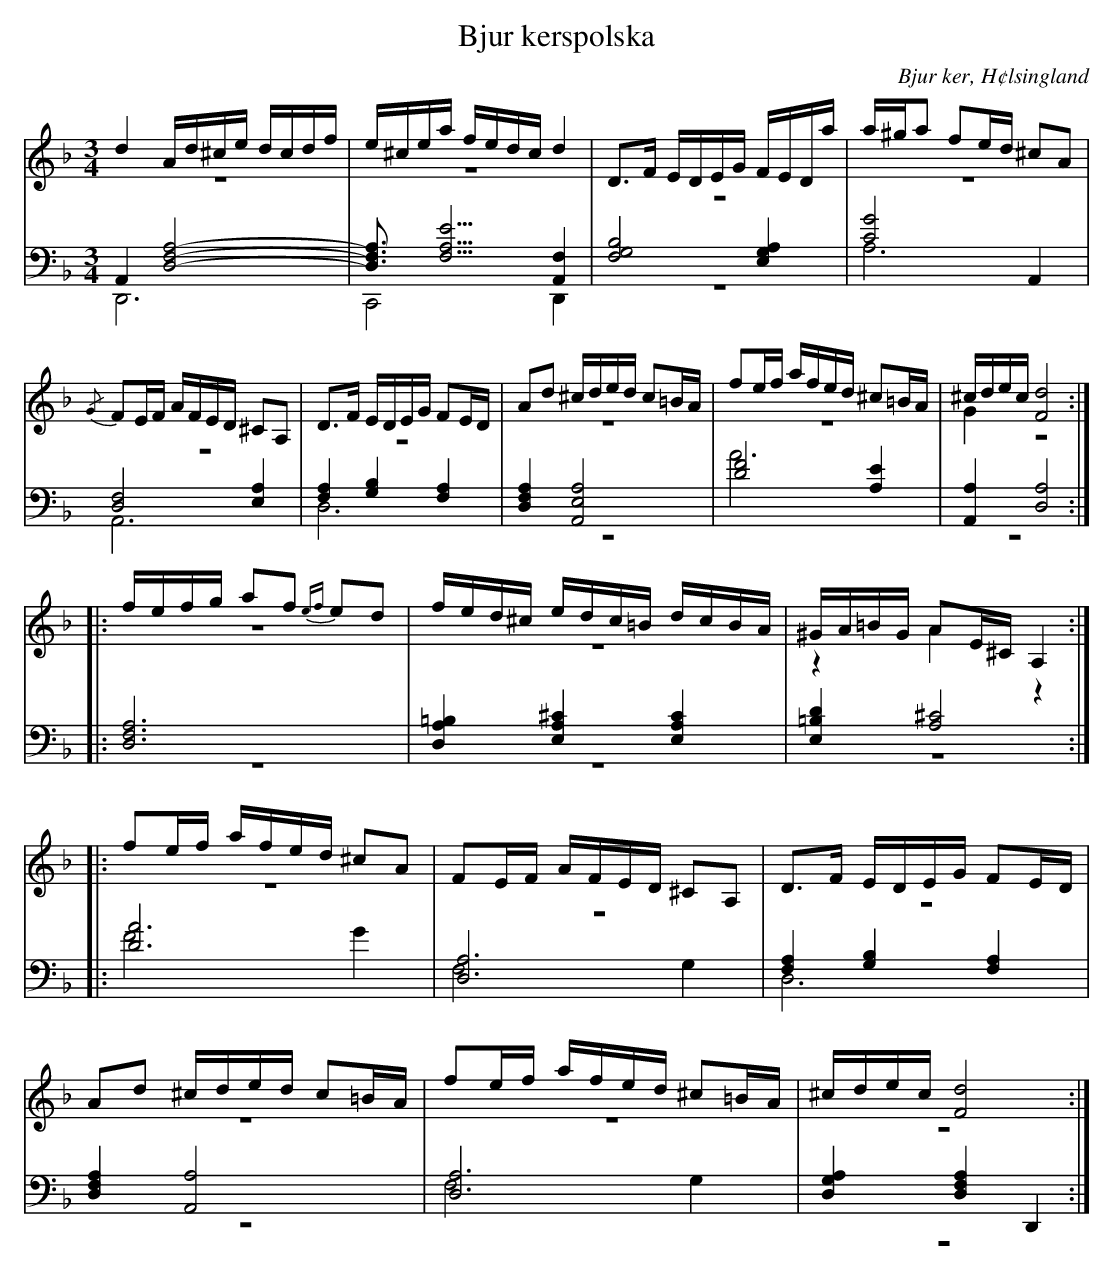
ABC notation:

X:1
T: Bjur kerspolska
O: Bjur ker, H¢lsingland
M: 3/4
L: 1/16
K: Dm
V:1
V:2 merge
V:3
V:4 merge
V:1
d4 Ad^ce dcdf |e^cea fedc d4|D2>F2 EDEG FEDa|a^ga2 f2ed ^c2A2|
{/G}F2EF AFED ^C2A,2|D2>F2 EDEG F2ED|A2d2 ^cded c2=BA|f2ef afed ^c2=BA|^cdec [F8d8]:|
|:fefg a2f2 {ef}e2d2 |fed^c edc=B dcBA|^GA=BG A2E^C A,4:|
|:f2ef afed ^c2A2|F2EF AFED ^C2A,2|D2>F2 EDEG F2ED|
A2d2 ^cded c2=BA|f2ef afed ^c2=BA|^cdec [F8d8]:|
V:2
z12|z12|z12|z12|
z12|z12|z12|z12|G4 z8:|
|:z12|z12|z4 A4 z4:|
|:z12|z12|z12|
z12|z12|z12:|
V:3 clef=bass
A,,4 [D,8F,8A,8]-|[D,3F,3A,3] [F,5A,5E5] [F,4A,,4]|[B,8F,8G,8] [E,4G,4A,4]|[C8G8] A,,4|
[D,8F,8] [E,4A,4]|[F,4A,4] [G,4B,4] [F,4A,4]|[D,4F,4A,4] [A,,8E,8A,8]|[D8F8] [A,4E4]|[A,,4A,4] [D,8A,8]:|
|:[D,12F,12A,12]|[D,4A,4=B,4] [E,4A,4^C4] [E,4A,4C4]|[E,4=B,4D4] [A,8^C8]:|
|:[D12A12]|[D,12A,12]|[F,4A,4] [G,4B,4] [F,4A,4]|
[D,4F,4A,4] [A,,8A,8]|[D,12A,12]|[D,4G,4A,4] [D,4F,4A,4] D,,4:|
V:4 clef=bass
D,,12|C,,8 D,,4|z12|A,12|
A,,12|D,12|z12|A12|z12:|
|:z12|z12|z12:|
|:F8 G4|F,8 G,4|D,12|
z12|F,8 G,4|z12:|
